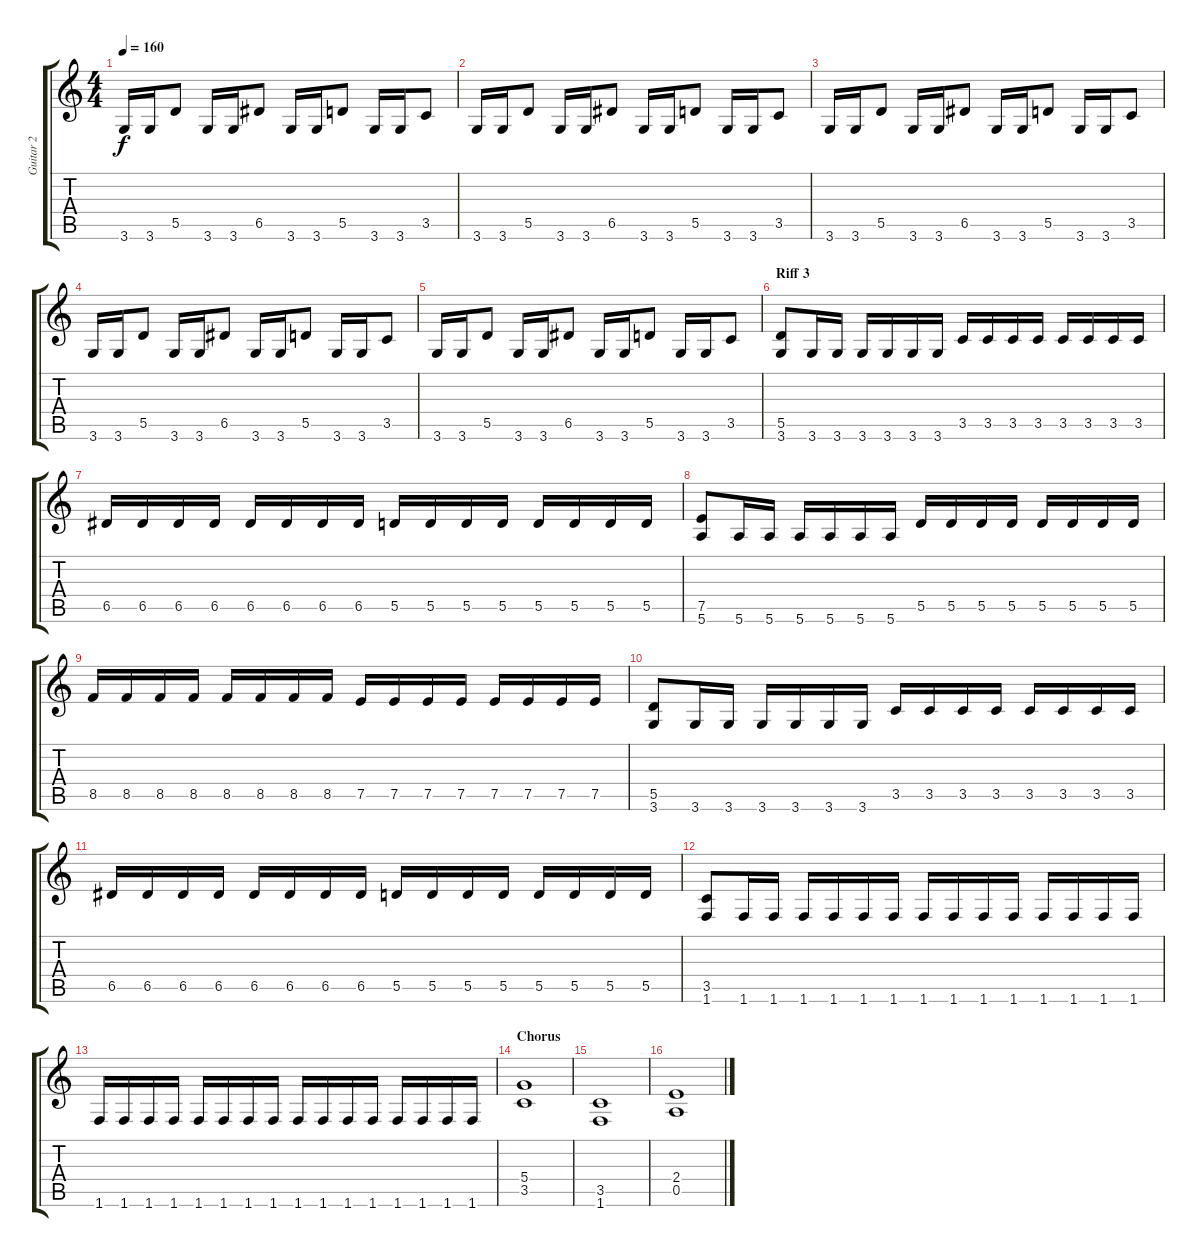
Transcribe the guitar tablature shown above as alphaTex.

\track ("Guitar 2" "Guitar 2") {instrument distortionguitar}
\staff {score tabs}
\tuning (E4 B3 G3 D3 A2 E2) {hide}
\ts (4 4)
\tempo 160
\clef g2
\ks c
3.6.16{dy f} 3.6.16 5.5.8 3.6.16 3.6.16 6.5.8 3.6.16 3.6.16 5.5.8 3.6.16 3.6.16 3.5.8 |
3.6.16 3.6.16 5.5.8 3.6.16 3.6.16 6.5.8 3.6.16 3.6.16 5.5.8 3.6.16 3.6.16 3.5.8 |
3.6.16 3.6.16 5.5.8 3.6.16 3.6.16 6.5.8 3.6.16 3.6.16 5.5.8 3.6.16 3.6.16 3.5.8 |
3.6.16 3.6.16 5.5.8 3.6.16 3.6.16 6.5.8 3.6.16 3.6.16 5.5.8 3.6.16 3.6.16 3.5.8 |
3.6.16 3.6.16 5.5.8 3.6.16 3.6.16 6.5.8 3.6.16 3.6.16 5.5.8 3.6.16 3.6.16 3.5.8 |
\section ("" "Riff 3")
(5.5 3.6).8 3.6.16 3.6.16 3.6.16 3.6.16 3.6.16 3.6.16 3.5.16 3.5.16 3.5.16 3.5.16 3.5.16 3.5.16 3.5.16 3.5.16 |
6.5.16 6.5.16 6.5.16 6.5.16 6.5.16 6.5.16 6.5.16 6.5.16 5.5.16 5.5.16 5.5.16 5.5.16 5.5.16 5.5.16 5.5.16 5.5.16 |
(7.5 5.6).8 5.6.16 5.6.16 5.6.16 5.6.16 5.6.16 5.6.16 5.5.16 5.5.16 5.5.16 5.5.16 5.5.16 5.5.16 5.5.16 5.5.16 |
8.5.16 8.5.16 8.5.16 8.5.16 8.5.16 8.5.16 8.5.16 8.5.16 7.5.16 7.5.16 7.5.16 7.5.16 7.5.16 7.5.16 7.5.16 7.5.16 |
(5.5 3.6).8 3.6.16 3.6.16 3.6.16 3.6.16 3.6.16 3.6.16 3.5.16 3.5.16 3.5.16 3.5.16 3.5.16 3.5.16 3.5.16 3.5.16 |
6.5.16 6.5.16 6.5.16 6.5.16 6.5.16 6.5.16 6.5.16 6.5.16 5.5.16 5.5.16 5.5.16 5.5.16 5.5.16 5.5.16 5.5.16 5.5.16 |
(3.5 1.6).8 1.6.16 1.6.16 1.6.16 1.6.16 1.6.16 1.6.16 1.6.16 1.6.16 1.6.16 1.6.16 1.6.16 1.6.16 1.6.16 1.6.16 |
1.6.16 1.6.16 1.6.16 1.6.16 1.6.16 1.6.16 1.6.16 1.6.16 1.6.16 1.6.16 1.6.16 1.6.16 1.6.16 1.6.16 1.6.16 1.6.16 |
\section ("" "Chorus")
(5.4 3.5).1 |
(3.5 1.6).1 |
(2.4 0.5).1
